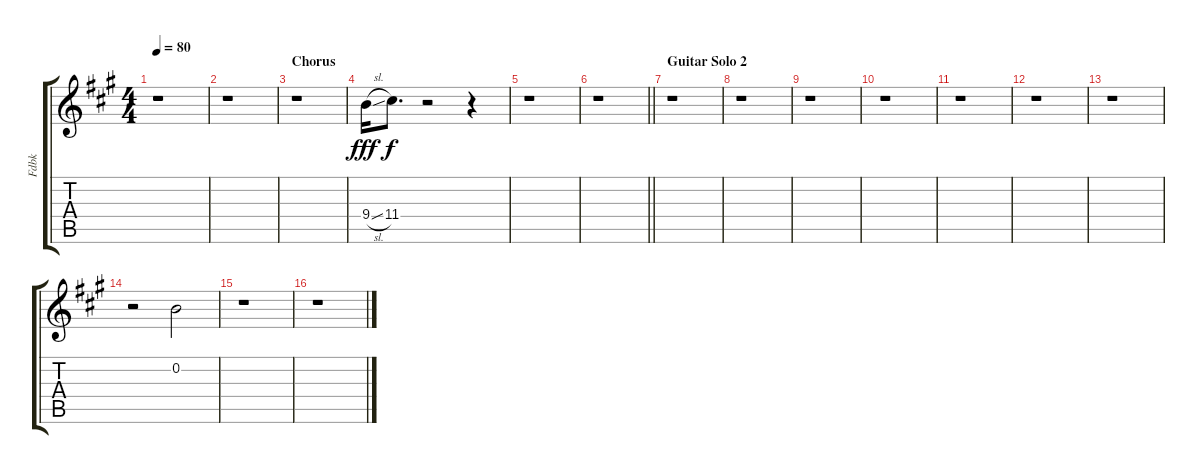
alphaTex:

\track ("Fdbk" "Fdbk") {instrument guitarharmonics}
\staff {score tabs}
\tuning (E4 B3 G3 D3 A2 E2) {hide}
\ts (4 4)
\tempo 80
\clef g2
\ks a
r.1{dy f} |
r.1 |
\section ("" "Chorus")
r.1 |
9.4{sl}.16{dy fff} 11.4.8{d dy f} r.2 r.4 |
r.1 |
\barLineRight lightlight
r.1 |
\section ("" "Guitar Solo 2")
r.1 |
r.1 |
r.1 |
r.1 |
r.1 |
r.1 |
r.1 |
r.2 0.2.2 |
r.1 |
r.1
